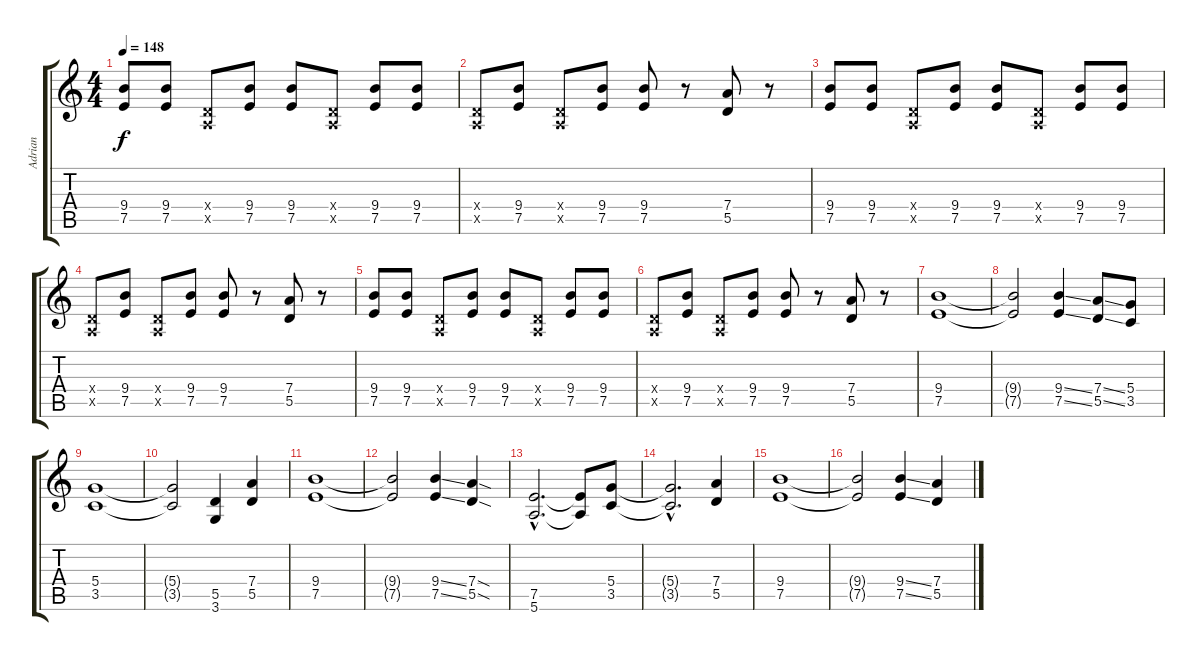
\track ("Adrian" "Adrian") {instrument distortionguitar}
\staff {score tabs}
\tuning (E4 B3 G3 D3 A2 E2) {hide}
\ts (4 4)
\tempo 148
\clef g2
\ks c
(9.4 7.5).8{dy f} (9.4 7.5).8 (0.4{x} 0.5{x}).8 (9.4 7.5).8 (9.4 7.5).8 (0.4{x} 0.5{x}).8 (9.4 7.5).8 (9.4 7.5).8 |
(0.4{x} 0.5{x}).8 (9.4 7.5).8 (0.4{x} 0.5{x}).8 (9.4 7.5).8 (9.4 7.5).8 r.8 (7.4 5.5).8 r.8 |
(9.4 7.5).8 (9.4 7.5).8 (0.4{x} 0.5{x}).8 (9.4 7.5).8 (9.4 7.5).8 (0.4{x} 0.5{x}).8 (9.4 7.5).8 (9.4 7.5).8 |
(0.4{x} 0.5{x}).8 (9.4 7.5).8 (0.4{x} 0.5{x}).8 (9.4 7.5).8 (9.4 7.5).8 r.8 (7.4 5.5).8 r.8 |
(9.4 7.5).8 (9.4 7.5).8 (0.4{x} 0.5{x}).8 (9.4 7.5).8 (9.4 7.5).8 (0.4{x} 0.5{x}).8 (9.4 7.5).8 (9.4 7.5).8 |
(0.4{x} 0.5{x}).8 (9.4 7.5).8 (0.4{x} 0.5{x}).8 (9.4 7.5).8 (9.4 7.5).8 r.8 (7.4 5.5).8 r.8 |
(9.4 7.5).1 |
(9.4{t} 7.5{t}).2 (9.4{ss} 7.5{ss}).4 (7.4{ss} 5.5{ss}).8 (5.4 3.5).8 |
(5.4 3.5).1 |
(5.4{t} 3.5{t}).2 (5.5 3.6).4 (7.4 5.5).4 |
(9.4 7.5).1 |
(9.4{t} 7.5{t}).2 (9.4{ss} 7.5{ss}).4 (7.4{sod} 5.5{sod}).4 |
(7.5{hac} 5.6{hac}).2{d} (7.5{t} 5.6{t}).8 (5.4 3.5).8 |
(5.4{hac t} 3.5{hac t}).2{d} (7.4 5.5).4 |
(9.4 7.5).1 |
(9.4{t} 7.5{t}).2 (9.4{ss} 7.5{ss}).4 (7.4{ss} 5.5{ss}).4
